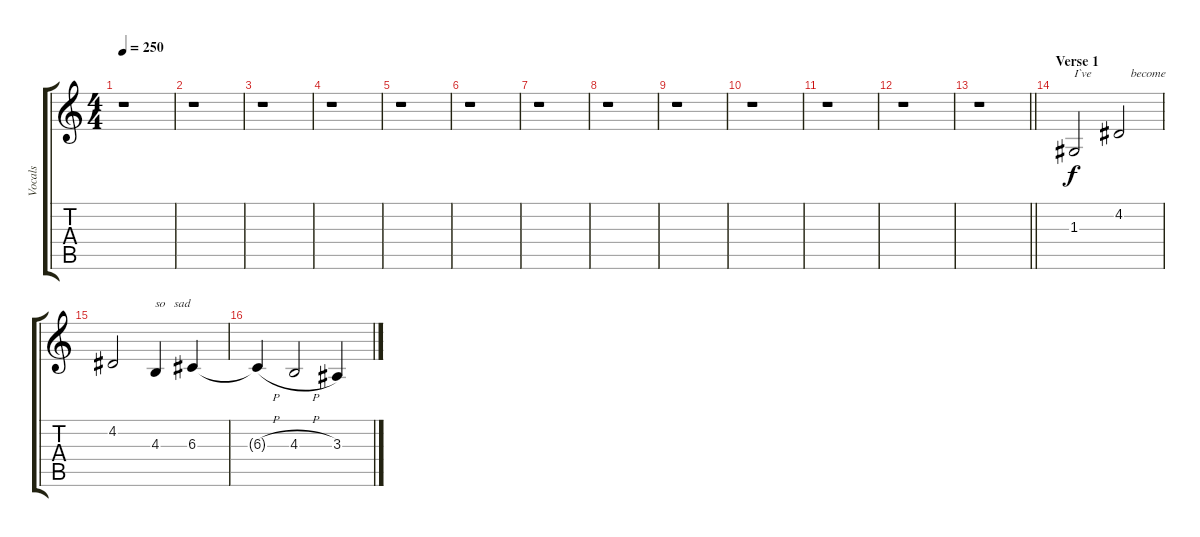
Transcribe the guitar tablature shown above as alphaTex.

\track ("Vocals" "Vocals") {instrument lead2sawtooth}
\staff {score tabs}
\tuning (E4 B3 G3 D3 A2 E2) {hide}
\ts (4 4)
\tempo 250
\clef g2
\ks c
r.1{dy f instrument lead2sawtooth} |
r.1 |
r.1 |
r.1 |
r.1 |
r.1 |
r.1 |
r.1 |
r.1 |
r.1 |
r.1 |
r.1 |
\barLineRight lightlight
r.1 |
\section ("" "Verse 1")
1.3.2{txt "I`ve"} 4.2.2{txt "    become"} |
4.2.2 4.3.4{txt "so   sad"} 6.3.4 |
6.3{h t}.4 4.3{h}.2 3.3.4
